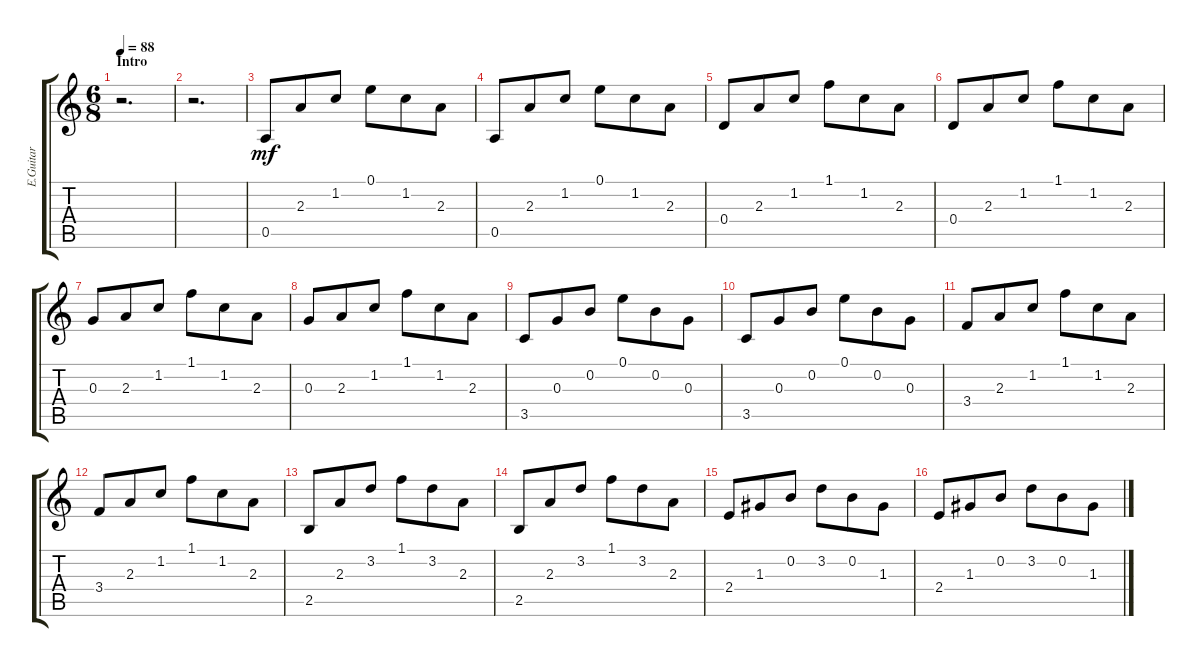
\track ("E.Guitar            " "E.Guitar  ") {instrument acousticguitarnylon}
\staff {score tabs}
\tuning (E4 B3 G3 D3 A2 E2) {hide}
\ts (6 8)
\section ("" "Intro")
\tempo 88
\clef g2
\ks c
r.2{d dy mf instrument acousticguitarnylon} |
r.2{d} |
0.5.8 2.3.8 1.2.8 0.1.8 1.2.8 2.3.8 |
0.5.8 2.3.8 1.2.8 0.1.8 1.2.8 2.3.8 |
0.4.8 2.3.8 1.2.8 1.1.8 1.2.8 2.3.8 |
0.4.8 2.3.8 1.2.8 1.1.8 1.2.8 2.3.8 |
0.3.8 2.3.8 1.2.8 1.1.8 1.2.8 2.3.8 |
0.3.8 2.3.8 1.2.8 1.1.8 1.2.8 2.3.8 |
3.5.8 0.3.8 0.2.8 0.1.8 0.2.8 0.3.8 |
3.5.8 0.3.8 0.2.8 0.1.8 0.2.8 0.3.8 |
3.4.8 2.3.8 1.2.8 1.1.8 1.2.8 2.3.8 |
3.4.8 2.3.8 1.2.8 1.1.8 1.2.8 2.3.8 |
2.5.8 2.3.8 3.2.8 1.1.8 3.2.8 2.3.8 |
2.5.8 2.3.8 3.2.8 1.1.8 3.2.8 2.3.8 |
2.4.8 1.3.8 0.2.8 3.2.8 0.2.8 1.3.8 |
2.4.8 1.3.8 0.2.8 3.2.8 0.2.8 1.3.8
